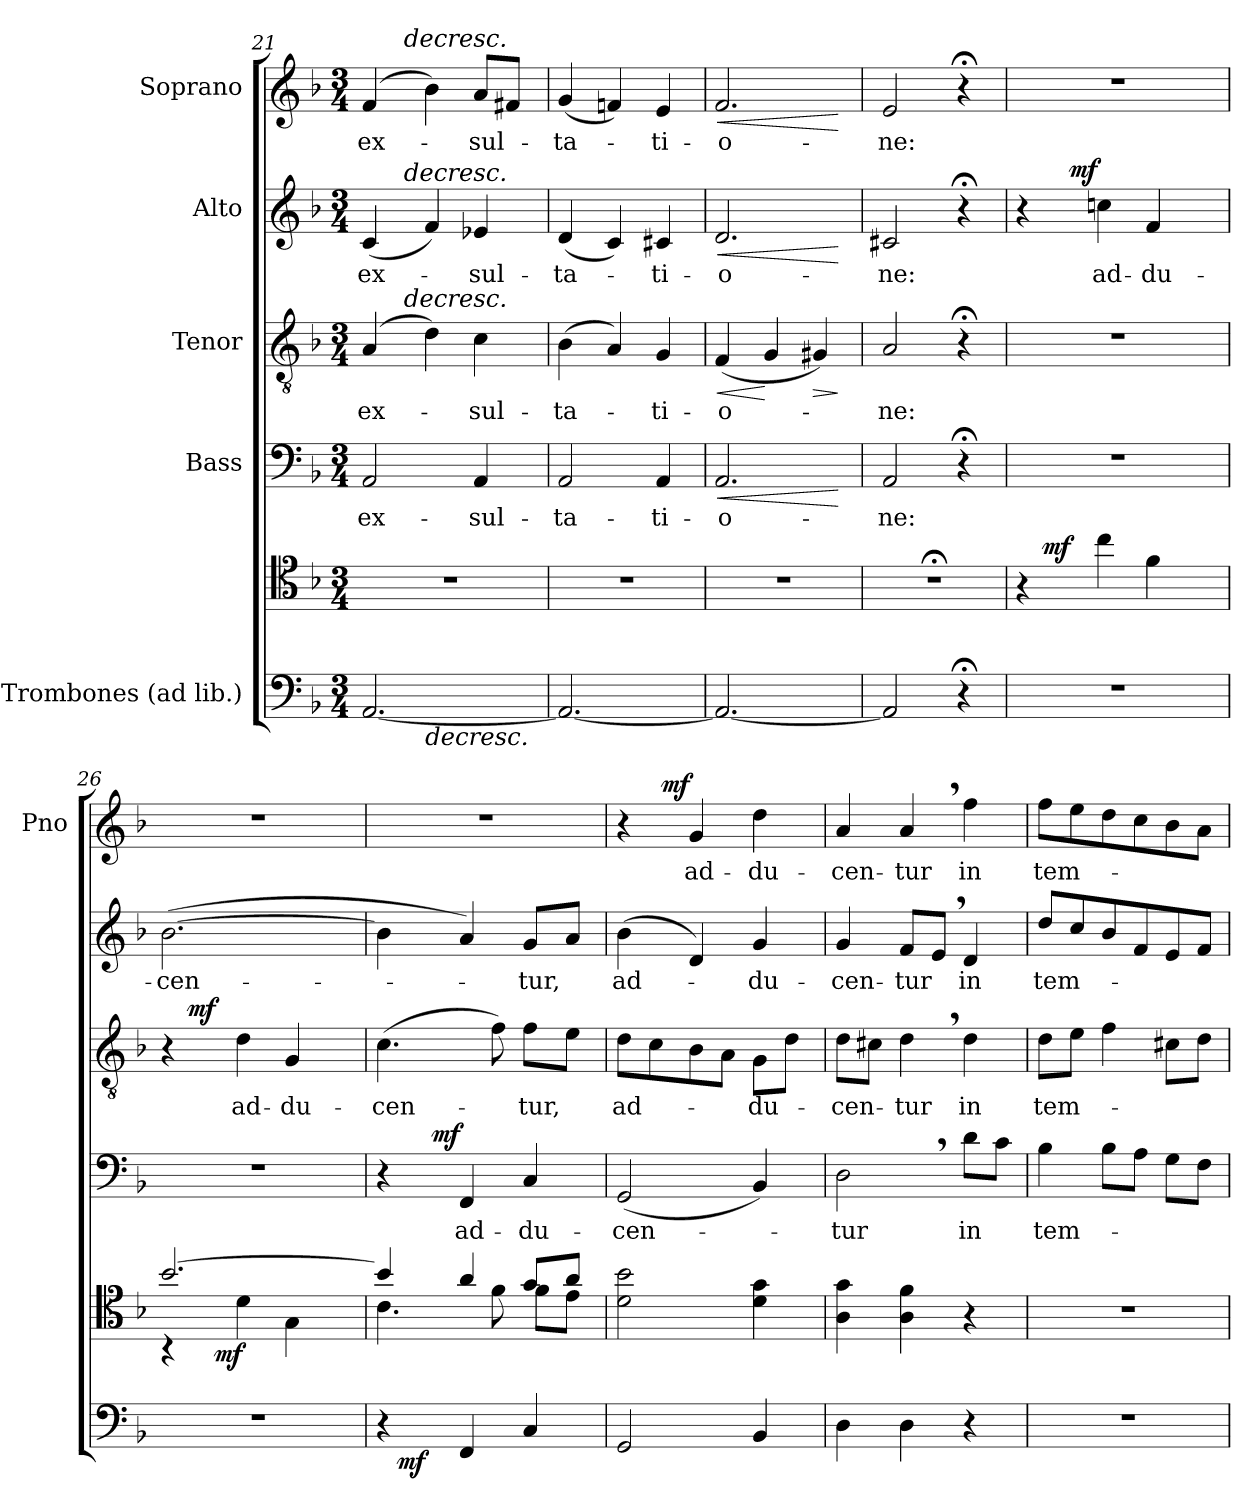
**kern	**kern	**dynam	**kern	**text	**dynam	**kern	**text	**dynam	**kern	**text	**dynam	**kern	**text	**dynam
*part5	*part5	*part5	*part4	*part4	*part4	*part3	*part3	*part3	*part2	*part2	*part2	*part1	*part1	*part1
*staff6	*staff5	*staff5/6	*staff4	*staff4	*staff4	*staff3	*staff3	*staff3	*staff2	*staff2	*staff2	*staff1	*staff1	*staff1
*I"3 Trombones (ad lib.)	*	*	*I"Bass	*	*	*I"Tenor	*	*	*I"Alto	*	*	*I"Soprano	*	*
*	*	*	*	*	*	*	*	*	*	*	*	*I'Pno	*	*
*clefF4	*clefC4	*	*clefF4	*	*	*clefGv2	*	*	*clefG2	*	*	*clefG2	*	*
*k[b-]	*k[b-]	*	*k[b-]	*	*	*k[b-]	*	*	*k[b-]	*	*	*k[b-]	*	*
*F:	*F:	*	*F:	*	*	*F:	*	*	*F:	*	*	*F:	*	*
*M3/4	*M3/4	*	*M3/4	*	*	*M3/4	*	*	*M3/4	*	*	*M3/4	*	*
=21	=21	=21	=21	=21	=21	=21	=21	=21	=21	=21	=21	=21	=21	=21
*^	*	*	*	*	*	*^	*	*	*^	*	*	*^	*	*
[2.AA/	4ryy	2.r	.	2AA/	ex-	.	(4A/	8.ryy	ex-	.	(4c/	8.ryy	ex-	.	(4f/	8.ryy	ex-	.
!	!	!	!	!	!	!	!	!	!	!	!	!	!	!	!	!LO:TX:a:i:t=decresc.	!	!
!	!	!	!	!	!	!	!	!	!	!	!	!LO:TX:a:i:t=decresc.	!	!	!	!	!	!
!	!	!	!	!	!	!	!	!LO:TX:a:i:t=decresc.	!	!	!	!	!	!	!	!	!	!
.	.	.	.	.	.	.	.	2ryy	.	.	.	2ryy	.	.	.	2ryy	.	.
!	!LO:TX:b:i:t=decresc.	!	!	!	!	!	!	!	!	!	!	!	!	!	!	!	!	!
.	2ryy	.	.	.	.	.	4d\)	.	.	.	4f/)	.	.	.	4b-\)	.	.	.
.	.	.	.	4AA/	-sul-	.	4c\	.	-sul-	.	4e-X/	.	-sul-	.	8a/L	.	-sul-	.
.	.	.	.	.	.	.	.	.	.	.	.	.	.	.	8f#X/J	.	.	.
.	.	.	.	.	.	.	.	16ryy	.	.	.	16ryy	.	.	.	16ryy	.	.
*	*	*	*	*	*	*	*v	*v	*	*	*	*	*	*	*v	*v	*	*
*v	*v	*	*	*	*	*	*	*	*	*v	*v	*	*	*	*	*
=22	=22	=22	=22	=22	=22	=22	=22	=22	=22	=22	=22	=22	=22	=22
2.AA/_	2.r	.	2AA/	-ta-	.	(4B-\	-ta-	.	(4d/	-ta-	.	(4g/	-ta-	.
.	.	.	.	.	.	4A/)	.	.	4c/)	.	.	4fn/)	.	.
.	.	.	4AA/	-ti-	.	4G/	-ti-	.	4c#X/	-ti-	.	4e/	-ti-	.
=23	=23	=23	=23	=23	=23	=23	=23	=23	=23	=23	=23	=23	=23	=23
!	!	!	!	!	!LO:HP:b	!	!	!	!	!	!	!	!	!
!	!	!	!	!	!LO:HP:n=1:b	!	!	!LO:HP:b	!	!	!LO:HP:b	!	!	!
!	!	!	!	!	!	!	!	!	!	!	!LO:HP:n=1:b	!	!	!LO:HP:b
!	!	!	!	!	!	!	!	!	!	!	!	!	!	!LO:HP:n=1:b
2.AA/_	2.r	.	2.AA/	-o-	< >	(4F/	-o-	<	2.d/	-o-	< >	2.f/	-o-	< >
.	.	.	.	.	.	4G/	.	[	.	.	.	.	.	.
!	!	!	!	!	!	!	!	!LO:HP:b	!	!	!	!	!	!
.	.	.	.	.	.	4G#X/)	.	>	.	.	.	.	.	.
.	.	.	.	.	[	.	.	]	.	.	[	.	.	[
=24	=24	=24	=24	=24	=24	=24	=24	=24	=24	=24	=24	=24	=24	=24
!	!LO:N:vis=1	!	!	!	!	!	!	!	!	!	!	!	!	!
2AA/]	2.r;<	.	2AA/	-ne:	.	2A/	-ne:	.	2c#X/	-ne:	.	2e/	-ne:	.
4r;<	.	.	4r;<	.	]	4r;<	.	.	4r;<	.	]	4r;<	.	]
=25	=25	=25	=25	=25	=25	=25	=25	=25	=25	=25	=25	=25	=25	=25
*	*^	*	*	*	*	*	*	*	*^	*	*	*	*	*
2.r	4r	16.ryy	.	2.r	.	.	2.r	.	.	4r	8ryy	.	.	2.r	.	.
!	!	!	!LO:DY:a	!	!	!	!	!	!	!	!	!	!	!	!	!
.	.	2ryy	mf	.	.	.	.	.	.	.	.	.	.	.	.	.
.	.	.	.	.	.	.	.	.	.	.	32ryy	.	.	.	.	.
!	!	!	!	!	!	!	!	!	!	!	!	!	!LO:DY:a	!	!	!
.	.	.	.	.	.	.	.	.	.	.	2ryy	.	mf	.	.	.
.	4cc\	.	.	.	.	.	.	.	.	4ccn\	.	ad-	.	.	.	.
.	4f\	.	.	.	.	.	.	.	.	4f/	.	-du-	.	.	.	.
.	.	8ryy	.	.	.	.	.	.	.	.	.	.	.	.	.	.
.	.	.	.	.	.	.	.	.	.	.	16.ryy	.	.	.	.	.
.	.	32ryy	.	.	.	.	.	.	.	.	.	.	.	.	.	.
*	*	*	*	*	*	*	*	*	*	*v	*v	*	*	*	*	*
!!LO:PB:g=z
=26	=26	=26	=26	=26	=26	=26	=26	=26	=26	=26	=26	=26	=26	=26	=26
*	*	*^	*	*	*	*	*^	*	*	*	*	*	*	*	*
2.r	[>2.b-/	4rBB	8.ryy	.	2.r	.	.	4r	16.ryy	.	.	([2.b-\	-cen-	.	2.r	.	.
!	!	!	!	!	!	!	!	!	!	!	!LO:DY:a	!	!	!	!	!	!
.	.	.	.	.	.	.	.	.	2ryy	.	mf	.	.	.	.	.	.
!	!	!	!	!LO:DY:b	!	!	!	!	!	!	!	!	!	!	!	!	!
.	.	.	2ryy	mf	.	.	.	.	.	.	.	.	.	.	.	.	.
.	.	4d\	.	.	.	.	.	4d\	.	ad-	.	.	.	.	.	.	.
.	.	4G\	.	.	.	.	.	4G/	.	-du-	.	.	.	.	.	.	.
.	.	.	.	.	.	.	.	.	8ryy	.	.	.	.	.	.	.	.
.	.	.	16ryy	.	.	.	.	.	.	.	.	.	.	.	.	.	.
.	.	.	.	.	.	.	.	.	32ryy	.	.	.	.	.	.	.	.
*	*	*v	*v	*	*	*	*	*v	*v	*	*	*	*	*	*	*	*
=27	=27	=27	=27	=27	=27	=27	=27	=27	=27	=27	=27	=27	=27	=27	=27
*^	*	*	*	*^	*	*	*	*	*	*	*	*	*	*	*
4r	16ryy	4b-/]	4.c\	.	4r	8ryy	.	.	(4.c\	-cen-	.	4b-\]	.	.	2.r	.	.
!	!	!	!	!LO:DY:b=2	!	!	!	!	!	!	!	!	!	!	!	!	!
.	2ryy	.	.	mf	.	.	.	.	.	.	.	.	.	.	.	.	.
.	.	.	.	.	.	32ryy	.	.	.	.	.	.	.	.	.	.	.
!	!	!	!	!	!	!	!	!LO:DY:a	!	!	!	!	!	!	!	!	!
.	.	.	.	.	.	2ryy	.	mf	.	.	.	.	.	.	.	.	.
4FF/	.	4a/	.	.	4FF/	.	ad-	.	.	.	.	4a/)	.	.	.	.	.
.	.	.	8f\	.	.	.	.	.	8f\)	.	.	.	.	.	.	.	.
4C/	.	8g/L	8f\L	.	4C/	.	-du-	.	8f\L	-tur,	.	8g/L	-tur,	.	.	.	.
.	8.ryy	.	.	.	.	.	.	.	.	.	.	.	.	.	.	.	.
.	.	8a/J	8e\J	.	.	.	.	.	8e\J	.	.	8a/J	.	.	.	.	.
.	.	.	.	.	.	16.ryy	.	.	.	.	.	.	.	.	.	.	.
*v	*v	*	*	*	*v	*v	*	*	*	*	*	*	*	*	*	*	*
*	*v	*v	*	*	*	*	*	*	*	*	*	*	*	*	*
=28	=28	=28	=28	=28	=28	=28	=28	=28	=28	=28	=28	=28	=28	=28
*	*	*	*	*	*	*	*	*	*	*	*	*^	*	*
2GG/	2d\ 2b-\	.	(2GG/	-cen-	.	8d\L	ad-	.	(4b-\	ad-	.	4r	8ryy	.	.
.	.	.	.	.	.	8c\	.	.	.	.	.	.	32ryy	.	.
!	!	!	!	!	!	!	!	!	!	!	!	!	!	!	!LO:DY:a
.	.	.	.	.	.	.	.	.	.	.	.	.	2ryy	.	mf
.	.	.	.	.	.	8B-\	.	.	4d/)	.	.	4g/	.	ad-	.
.	.	.	.	.	.	8A\J	.	.	.	.	.	.	.	.	.
4BB-/	4d\ 4g\	.	4BB-/)	.	.	8G\L	-du-	.	4g/	-du-	.	4dd\	.	-du-	.
.	.	.	.	.	.	8d\J	.	.	.	.	.	.	.	.	.
.	.	.	.	.	.	.	.	.	.	.	.	.	16.ryy	.	.
*	*	*	*	*	*	*	*	*	*	*	*	*v	*v	*	*
=29	=29	=29	=29	=29	=29	=29	=29	=29	=29	=29	=29	=29	=29	=29
4D\	4A\ 4g\	.	2D,>\	-tur	.	8d\L	-cen-	.	4g/	-cen-	.	4a/	-cen-	.
.	.	.	.	.	.	8c#X\J	.	.	.	.	.	.	.	.
4D\	4A\ 4f\	.	.	.	.	4d,>\	-tur	.	8f/L	-tur	.	4a,>/	-tur	.
.	.	.	.	.	.	.	.	.	8e,>/J	.	.	.	.	.
4r	4r	.	8d\L	in	.	4d\	in	.	4d/	in	.	4ff\	in	.
.	.	.	8c\J	.	.	.	.	.	.	.	.	.	.	.
=30	=30	=30	=30	=30	=30	=30	=30	=30	=30	=30	=30	=30	=30	=30
2.r	2.r	.	4B-\	tem-	.	8d\L	tem-	.	8dd/L	tem-	.	8ff\L	tem-	.
.	.	.	.	.	.	8e\J	.	.	8cc/	.	.	8ee\	.	.
.	.	.	8B-\L	.	.	4f\	.	.	8b-/	.	.	8dd\	.	.
.	.	.	8A\J	.	.	.	.	.	8f/	.	.	8cc\	.	.
.	.	.	8G\L	-­	.	8c#X\L	-­	.	8e/	-­	.	8b-\	-­	.
.	.	.	8F\J	.	.	8d\J	.	.	8f/J	.	.	8a\J	.	.
=	=	=	=	=	=	=	=	=	=	=	=	=	=	=
*-	*-	*-	*-	*-	*-	*-	*-	*-	*-	*-	*-	*-	*-	*-
